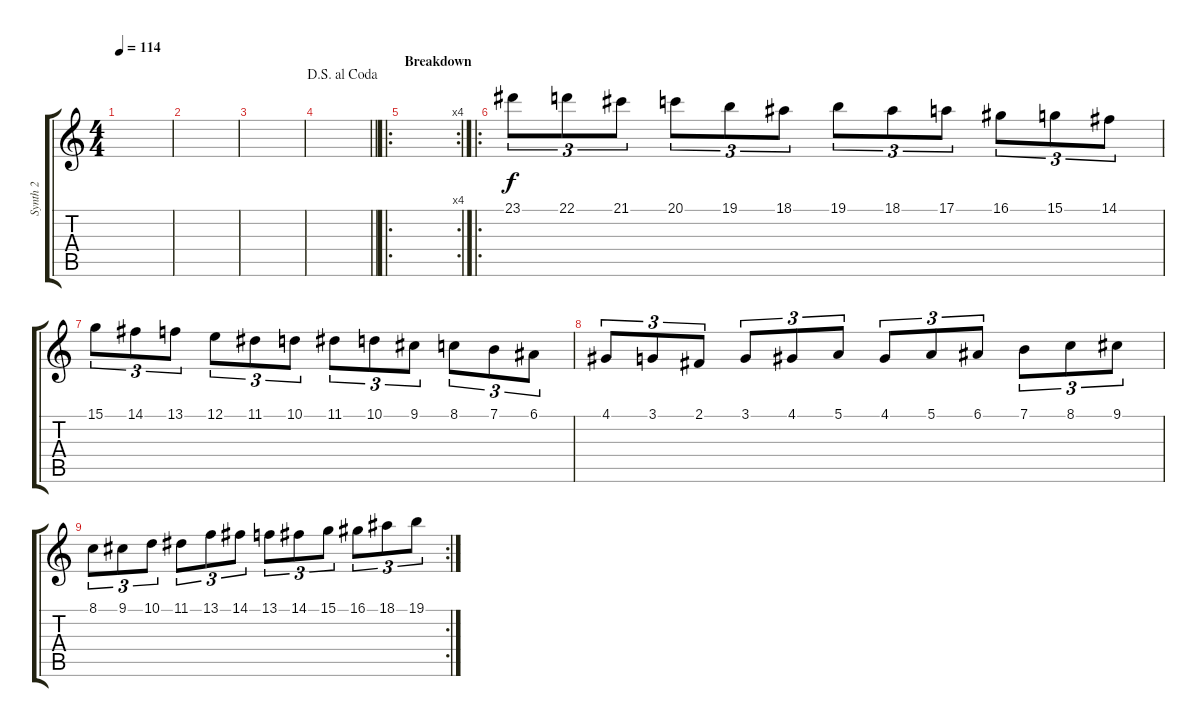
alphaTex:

\track ("Synth 2" "Synth 2") {instrument harpsichord}
\staff {score tabs}
\tuning (E4 B3 G3 D3 A2 E2) {hide}
\ts (4 4)
\tempo 114
\clef g2
\ks c
|
|
|
\jump dalsegnoalcoda
\barLineRight lightlight
|
\ro
\rc 4
\section ("" "Breakdown")
|
\ro
23.1.8{tu (3 2) dy f instrument synthstrings1} 22.1.8{tu (3 2)} 21.1.8{tu (3 2)} 20.1.8{tu (3 2)} 19.1.8{tu (3 2)} 18.1.8{tu (3 2)} 19.1.8{tu (3 2)} 18.1.8{tu (3 2)} 17.1.8{tu (3 2)} 16.1.8{tu (3 2)} 15.1.8{tu (3 2)} 14.1.8{tu (3 2)} |
15.1.8{tu (3 2)} 14.1.8{tu (3 2)} 13.1.8{tu (3 2)} 12.1.8{tu (3 2)} 11.1.8{tu (3 2)} 10.1.8{tu (3 2)} 11.1.8{tu (3 2)} 10.1.8{tu (3 2)} 9.1.8{tu (3 2)} 8.1.8{tu (3 2)} 7.1.8{tu (3 2)} 6.1.8{tu (3 2)} |
4.1.8{tu (3 2)} 3.1.8{tu (3 2)} 2.1.8{tu (3 2)} 3.1.8{tu (3 2)} 4.1.8{tu (3 2)} 5.1.8{tu (3 2)} 4.1.8{tu (3 2)} 5.1.8{tu (3 2)} 6.1.8{tu (3 2)} 7.1.8{tu (3 2)} 8.1.8{tu (3 2)} 9.1.8{tu (3 2)} |
\rc 2
8.1.8{tu (3 2)} 9.1.8{tu (3 2)} 10.1.8{tu (3 2)} 11.1.8{tu (3 2)} 13.1.8{tu (3 2)} 14.1.8{tu (3 2)} 13.1.8{tu (3 2)} 14.1.8{tu (3 2)} 15.1.8{tu (3 2)} 16.1.8{tu (3 2)} 18.1.8{tu (3 2)} 19.1.8{tu (3 2)}
